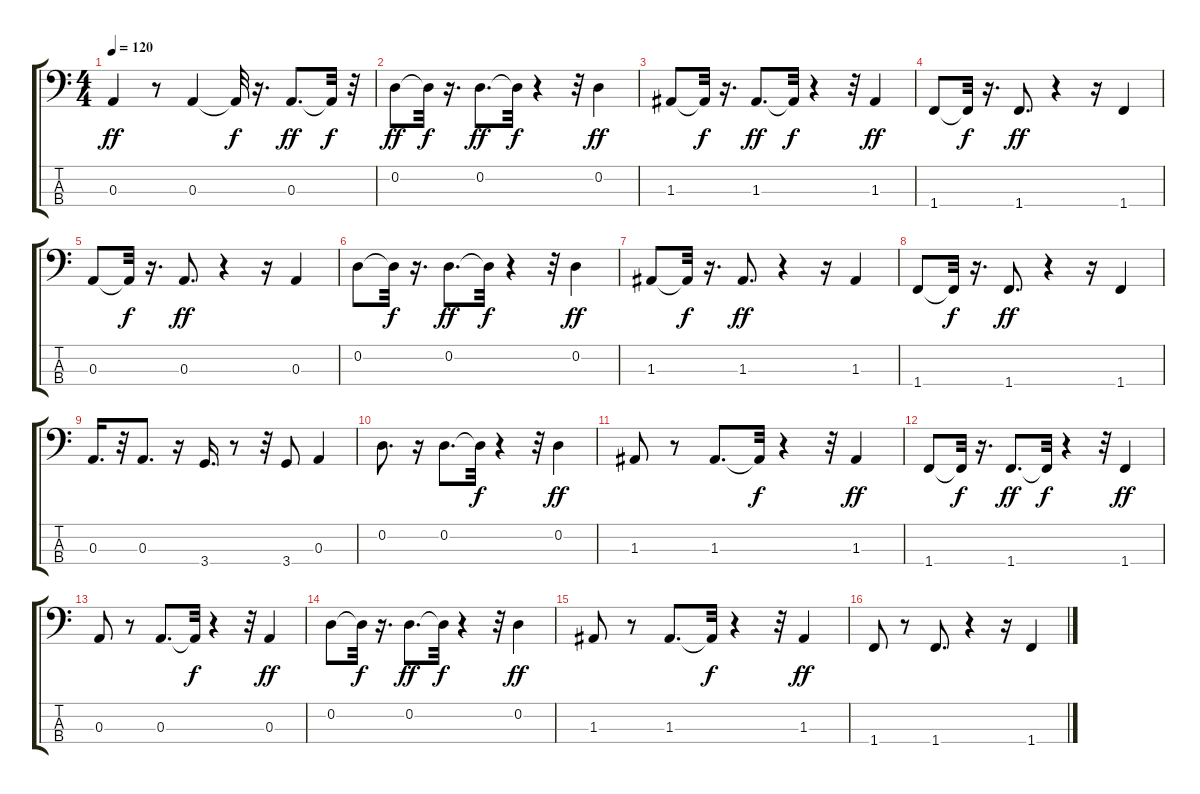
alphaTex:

\track "" {instrument synthbass1}
\staff {score tabs}
\tuning (G2 D2 A1 E1) {hide}
\ts (4 4)
\tempo 120
\clef f4
\ks c
0.3.4{dy ff} r.8 0.3.4 0.3{t}.32{dy f} r.16{d} 0.3.8{d dy ff} 0.3{t}.32{dy f} r.32 |
0.2.8{dy ff} 0.2{t}.32{dy f} r.16{d} 0.2.8{d dy ff} 0.2{t}.32{dy f} r.4 r.32 0.2.4{dy ff} |
1.3.8 1.3{t}.32{dy f} r.16{d} 1.3.8{d dy ff} 1.3{t}.32{dy f} r.4 r.32 1.3.4{dy ff} |
1.4.8 1.4{t}.32{dy f} r.16{d} 1.4.8{d dy ff} r.4 r.16 1.4.4 |
0.3.8 0.3{t}.32{dy f} r.16{d} 0.3.8{d dy ff} r.4 r.16 0.3.4 |
0.2.8 0.2{t}.32{dy f} r.16{d} 0.2.8{d dy ff} 0.2{t}.32{dy f} r.4 r.32 0.2.4{dy ff} |
1.3.8 1.3{t}.32{dy f} r.16{d} 1.3.8{d dy ff} r.4 r.16 1.3.4 |
1.4.8 1.4{t}.32{dy f} r.16{d} 1.4.8{d dy ff} r.4 r.16 1.4.4 |
0.3.16{d} r.32 0.3.8{d} r.16 3.4.16{d} r.8 r.32 3.4.8 0.3.4 |
0.2.8{d} r.16 0.2.8{d} 0.2{t}.32{dy f} r.4 r.32 0.2.4{dy ff} |
1.3.8 r.8 1.3.8{d} 1.3{t}.32{dy f} r.4 r.32 1.3.4{dy ff} |
1.4.8 1.4{t}.32{dy f} r.16{d} 1.4.8{d dy ff} 1.4{t}.32{dy f} r.4 r.32 1.4.4{dy ff} |
0.3.8 r.8 0.3.8{d} 0.3{t}.32{dy f} r.4 r.32 0.3.4{dy ff} |
0.2.8 0.2{t}.32{dy f} r.16{d} 0.2.8{d dy ff} 0.2{t}.32{dy f} r.4 r.32 0.2.4{dy ff} |
1.3.8 r.8 1.3.8{d} 1.3{t}.32{dy f} r.4 r.32 1.3.4{dy ff} |
1.4.8 r.8 1.4.8{d} r.4 r.16 1.4.4
